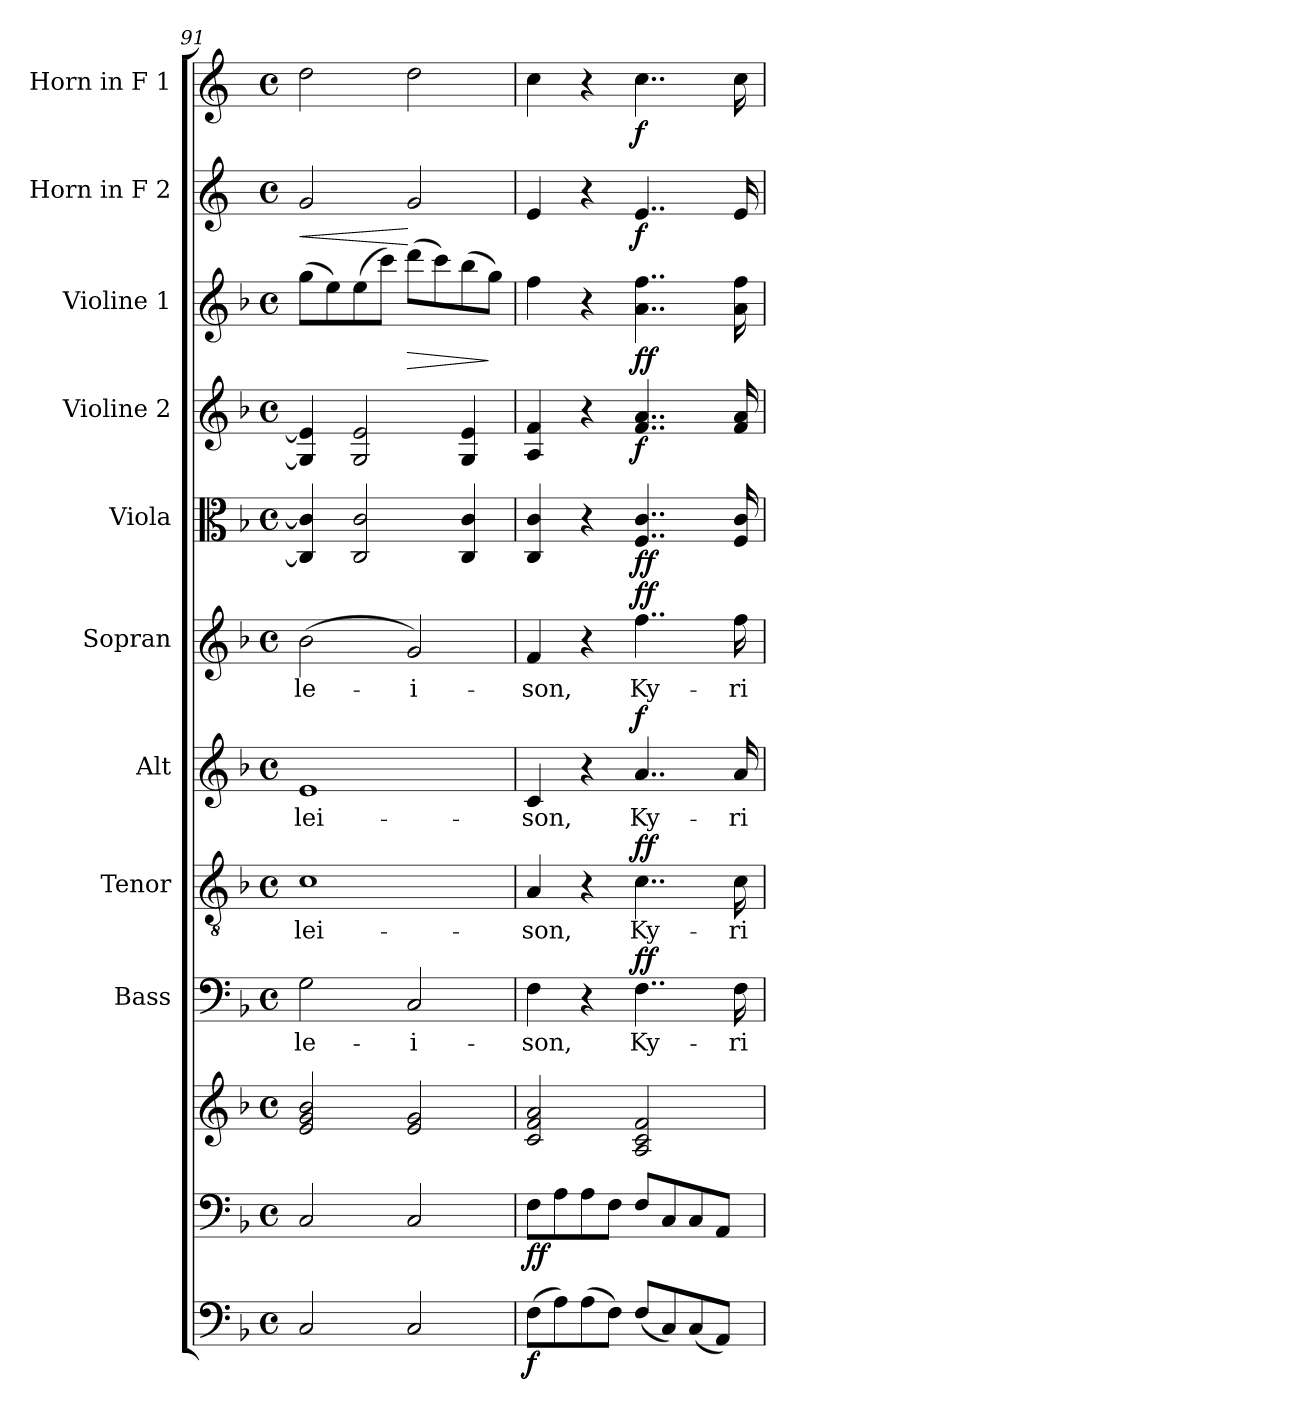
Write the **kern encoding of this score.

**kern	**dynam	**kern	**kern	**dynam	**kern	**text	**dynam	**kern	**text	**dynam	**kern	**text	**dynam	**kern	**text	**dynam	**kern	**dynam	**kern	**dynam	**kern	**dynam	**kern	**dynam	**kern	**dynam
*part11	*part11	*part10	*part10	*part10	*part9	*part9	*part9	*part8	*part8	*part8	*part7	*part7	*part7	*part6	*part6	*part6	*part5	*part5	*part4	*part4	*part3	*part3	*part2	*part2	*part1	*part1
*staff12	*staff12	*staff11	*staff10	*staff10/11	*staff9	*staff9	*staff9	*staff8	*staff8	*staff8	*staff7	*staff7	*staff7	*staff6	*staff6	*staff6	*staff5	*staff5	*staff4	*staff4	*staff3	*staff3	*staff2	*staff2	*staff1	*staff1
*	*	*	*	*	*I"Bass	*	*	*I"Tenor	*	*	*I"Alt	*	*	*I"Sopran	*	*	*I"Viola	*	*I"Violine 2	*	*I"Violine 1	*	*I"Horn in F 2	*	*I"Horn in F 1	*
*	*	*	*	*	*I'B.	*	*	*I'T.	*	*	*I'A.	*	*	*I'S.	*	*	*I'Vla.	*	*I'Vl. 2	*	*I'Vl. 1	*	*	*	*	*
*clefF4	*	*clefF4	*clefG2	*	*clefF4	*	*	*clefGv2	*	*	*clefG2	*	*	*clefG2	*	*	*clefC3	*	*clefG2	*	*clefG2	*	*clefG2	*	*clefG2	*
*ITrd7c12	*	*	*	*	*	*	*	*	*	*	*	*	*	*	*	*	*	*	*	*	*	*	*ITrd4c7	*	*ITrd4c7	*
*k[b-]	*	*k[b-]	*k[b-]	*	*k[b-]	*	*	*k[b-]	*	*	*k[b-]	*	*	*k[b-]	*	*	*k[b-]	*	*k[b-]	*	*k[b-]	*	*k[b-]	*	*k[b-]	*
*F:	*	*F:	*F:	*	*F:	*	*	*F:	*	*	*F:	*	*	*F:	*	*	*F:	*	*F:	*	*F:	*	*F:	*	*F:	*
*M4/4	*	*M4/4	*M4/4	*	*M4/4	*	*	*M4/4	*	*	*M4/4	*	*	*M4/4	*	*	*M4/4	*	*M4/4	*	*M4/4	*	*M4/4	*	*M4/4	*
*met(c)	*	*met(c)	*met(c)	*	*met(c)	*	*	*met(c)	*	*	*met(c)	*	*	*met(c)	*	*	*met(c)	*	*met(c)	*	*met(c)	*	*met(c)	*	*met(c)	*
=91	=91	=91	=91	=91	=91	=91	=91	=91	=91	=91	=91	=91	=91	=91	=91	=91	=91	=91	=91	=91	=91	=91	=91	=91	=91	=91
!	!	!	!	!	!	!LO:LY:b	!	!	!LO:LY:b	!	!	!LO:LY:b	!	!	!LO:LY:b	!	!	!	!	!	!	!	!	!LO:HP:b	!	!
2CC/	.	2C/	2e/ 2g/ 2b-/	.	2G\	-le-	.	1c	-lei-	.	1e	-lei-	.	(>2b-\	-le-	.	4C/] 4c/]	.	4G/] 4e/]	.	(>8gg\L	.	2c/	<	2g\	.
.	.	.	.	.	.	.	.	.	.	.	.	.	.	.	.	.	.	.	.	.	8ee\)	.	.	.	.	.
.	.	.	.	.	.	.	.	.	.	.	.	.	.	.	.	.	2C/ 2c/	.	2G/ 2e/	.	(>8ee\	.	.	.	.	.
.	.	.	.	.	.	.	.	.	.	.	.	.	.	.	.	.	.	.	.	.	8ccc\J)	.	.	.	.	.
!	!	!	!	!	!	!LO:LY:b	!	!	!	!	!	!	!	!	!LO:LY:b	!	!	!	!	!	!	!LO:HP:b	!	!	!	!
2CC/	.	2C/	2e/ 2g/	.	2C/	-i-	.	.	.	.	.	.	.	2g/)	-i-	.	.	.	.	.	(>8ddd\L	>	2c/	[	2g\	.
.	.	.	.	.	.	.	.	.	.	.	.	.	.	.	.	.	.	.	.	.	8ccc\)	.	.	.	.	.
.	.	.	.	.	.	.	.	.	.	.	.	.	.	.	.	.	4C/ 4c/	.	4G/ 4e/	.	(>8bb-\	.	.	.	.	.
.	.	.	.	.	.	.	.	.	.	.	.	.	.	.	.	.	.	.	.	.	8gg\J)	]	.	.	.	.
=92	=92	=92	=92	=92	=92	=92	=92	=92	=92	=92	=92	=92	=92	=92	=92	=92	=92	=92	=92	=92	=92	=92	=92	=92	=92	=92
!	!LO:DY:b	!	!	!LO:DY:b=2	!	!LO:LY:b	!	!	!LO:LY:b	!	!	!LO:LY:b	!	!	!LO:LY:b	!	!	!	!	!	!	!	!	!	!	!
!	!	!	!	!LO:DY:n=1:b	!	!	!	!	!	!	!	!	!	!	!	!	!	!	!	!	!	!	!	!	!	!
(>8FF\L	f	8F\L	2c/ 2f/ 2a/	f f	4F\	-son,	.	4A/	-son,	.	4c/	-son,	.	4f/	-son,	.	4C/ 4c/	.	4A/ 4f/	.	4ff\	.	4A/	.	4f\	.
8AA\)	.	8A\	.	.	.	.	.	.	.	.	.	.	.	.	.	.	.	.	.	.	.	.	.	.	.	.
(>8AA\	.	8A\	.	.	4r	.	.	4r	.	.	4r	.	.	4r	.	.	4r	.	4r	.	4r	.	4r	.	4r	.
8FF\J)	.	8F\J	.	.	.	.	.	.	.	.	.	.	.	.	.	.	.	.	.	.	.	.	.	.	.	.
!	!	!	!	!	!	!LO:LY:b	!LO:DY:a	!	!LO:LY:b	!LO:DY:a	!	!LO:LY:b	!LO:DY:a	!	!LO:LY:b	!LO:DY:a	!	!LO:DY:b	!	!LO:DY:b	!	!LO:DY:b	!	!LO:DY:b	!	!LO:DY:b
(<8FF/L	.	8F/L	2A/ 2c/ 2f/	.	4..F\	Ky-	ff	4..c\	Ky-	ff	4..a/	Ky-	f	4..ff\	Ky-	ff	4..F/ 4..c/	ff	4..f/ 4..a/	f	4..a\ 4..ff\	ff	4..A/	f	4..f\	f
8CC/)	.	8C/	.	.	.	.	.	.	.	.	.	.	.	.	.	.	.	.	.	.	.	.	.	.	.	.
(<8CC/	.	8C/	.	.	.	.	.	.	.	.	.	.	.	.	.	.	.	.	.	.	.	.	.	.	.	.
8AAA/J)	.	8AA/J	.	.	.	.	.	.	.	.	.	.	.	.	.	.	.	.	.	.	.	.	.	.	.	.
!	!	!	!	!	!	!LO:LY:b	!	!	!LO:LY:b	!	!	!LO:LY:b	!	!	!LO:LY:b	!	!	!	!	!	!	!	!	!	!	!
.	.	.	.	.	16F\	-ri-	.	16c\	-ri-	.	16a/	-ri-	.	16ff\	-ri-	.	16F/ 16c/	.	16f/ 16a/	.	16a\ 16ff\	.	16A/	.	16f\	.
=	=	=	=	=	=	=	=	=	=	=	=	=	=	=	=	=	=	=	=	=	=	=	=	=	=	=
*-	*-	*-	*-	*-	*-	*-	*-	*-	*-	*-	*-	*-	*-	*-	*-	*-	*-	*-	*-	*-	*-	*-	*-	*-	*-	*-
